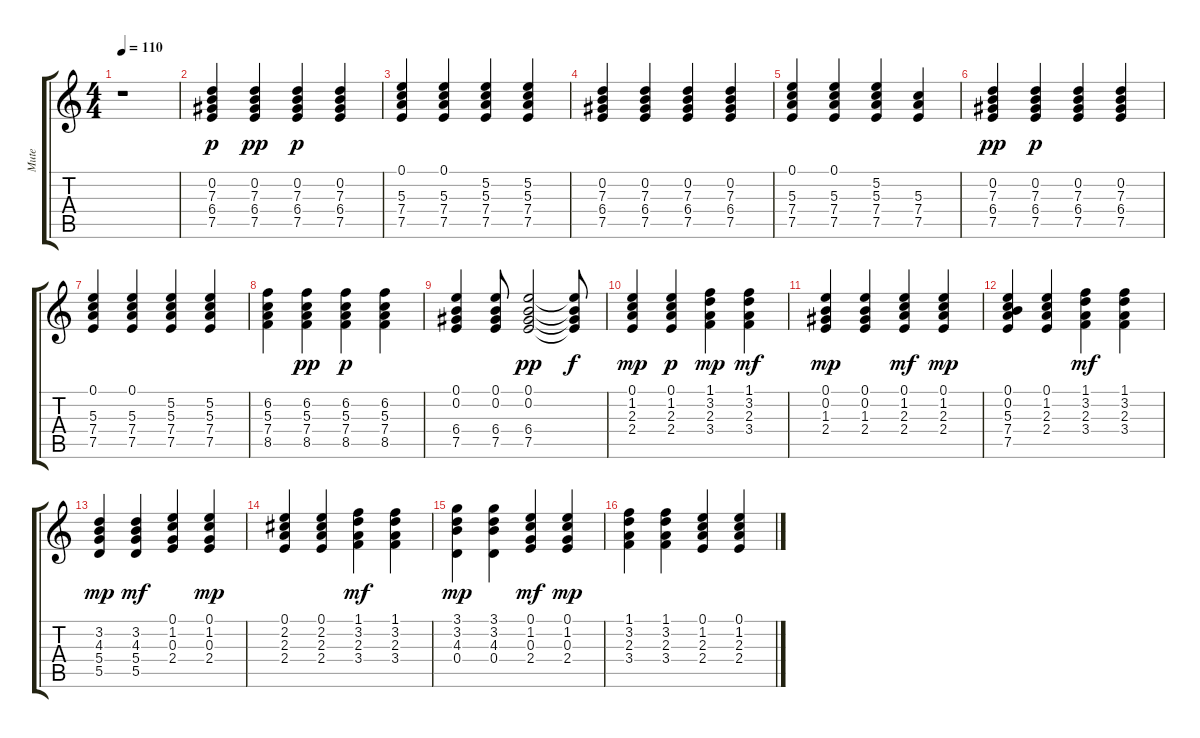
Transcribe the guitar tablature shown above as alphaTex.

\track ("Mute" "Mute") {instrument electricguitarmuted}
\staff {score tabs}
\tuning (E4 B3 G3 D3 A2 E2) {hide}
\ts (4 4)
\tempo 110
\clef g2
\ks c
r.1{dy p instrument electricguitarmuted} |
(0.2 7.3 6.4 7.5).4 (0.2 7.3 6.4 7.5).4{dy pp} (0.2 7.3 6.4 7.5).4{dy p} (0.2 7.3 6.4 7.5).4 |
(0.1 5.3 7.4 7.5).4 (0.1 5.3 7.4 7.5).4 (5.2 5.3 7.4 7.5).4 (5.2 5.3 7.4 7.5).4 |
(0.2 7.3 6.4 7.5).4 (0.2 7.3 6.4 7.5).4 (0.2 7.3 6.4 7.5).4 (0.2 7.3 6.4 7.5).4 |
(0.1 5.3 7.4 7.5).4 (0.1 5.3 7.4 7.5).4 (5.2 5.3 7.4 7.5).4 (5.3 7.4 7.5).4 |
(0.2 7.3 6.4 7.5).4{dy pp} (0.2 7.3 6.4 7.5).4{dy p} (0.2 7.3 6.4 7.5).4 (0.2 7.3 6.4 7.5).4 |
(0.1 5.3 7.4 7.5).4 (0.1 5.3 7.4 7.5).4 (5.2 5.3 7.4 7.5).4 (5.2 5.3 7.4 7.5).4 |
(6.2 5.3 7.4 8.5).4 (6.2 5.3 7.4 8.5).4{dy pp} (6.2 5.3 7.4 8.5).4{dy p} (6.2 5.3 7.4 8.5).4 |
(0.1 0.2 6.4 7.5).4 (0.1 0.2 6.4 7.5).8 (0.1 0.2 6.4 7.5).2{dy pp} (0.1{t} 0.2{t} 6.4{t} 7.5{t}).8{dy f} |
(0.1 1.2 2.3 2.4).4{dy mp} (0.1 1.2 2.3 2.4).4{dy p} (1.1 3.2 2.3 3.4).4{dy mp} (1.1 3.2 2.3 3.4).4{dy mf} |
(0.1 0.2 1.3 2.4).4{dy mp} (0.1 0.2 1.3 2.4).4 (0.1 1.2 2.3 2.4).4{dy mf} (0.1 1.2 2.3 2.4).4{dy mp} |
(0.1 0.2 5.3 7.4 7.5).4 (0.1 1.2 2.3 2.4).4 (1.1 3.2 2.3 3.4).4{dy mf} (1.1 3.2 2.3 3.4).4 |
(3.2 4.3 5.4 5.5).4{dy mp} (3.2 4.3 5.4 5.5).4{dy mf} (0.1 1.2 0.3 2.4).4 (0.1 1.2 0.3 2.4).4{dy mp} |
(0.1 2.2 2.3 2.4).4 (0.1 2.2 2.3 2.4).4 (1.1 3.2 2.3 3.4).4{dy mf} (1.1 3.2 2.3 3.4).4 |
(3.1 3.2 4.3 0.4).4{dy mp} (3.1 3.2 4.3 0.4).4 (0.1 1.2 0.3 2.4).4{dy mf} (0.1 1.2 0.3 2.4).4{dy mp} |
(1.1 3.2 2.3 3.4).4 (1.1 3.2 2.3 3.4).4 (0.1 1.2 2.3 2.4).4 (0.1 1.2 2.3 2.4).4
